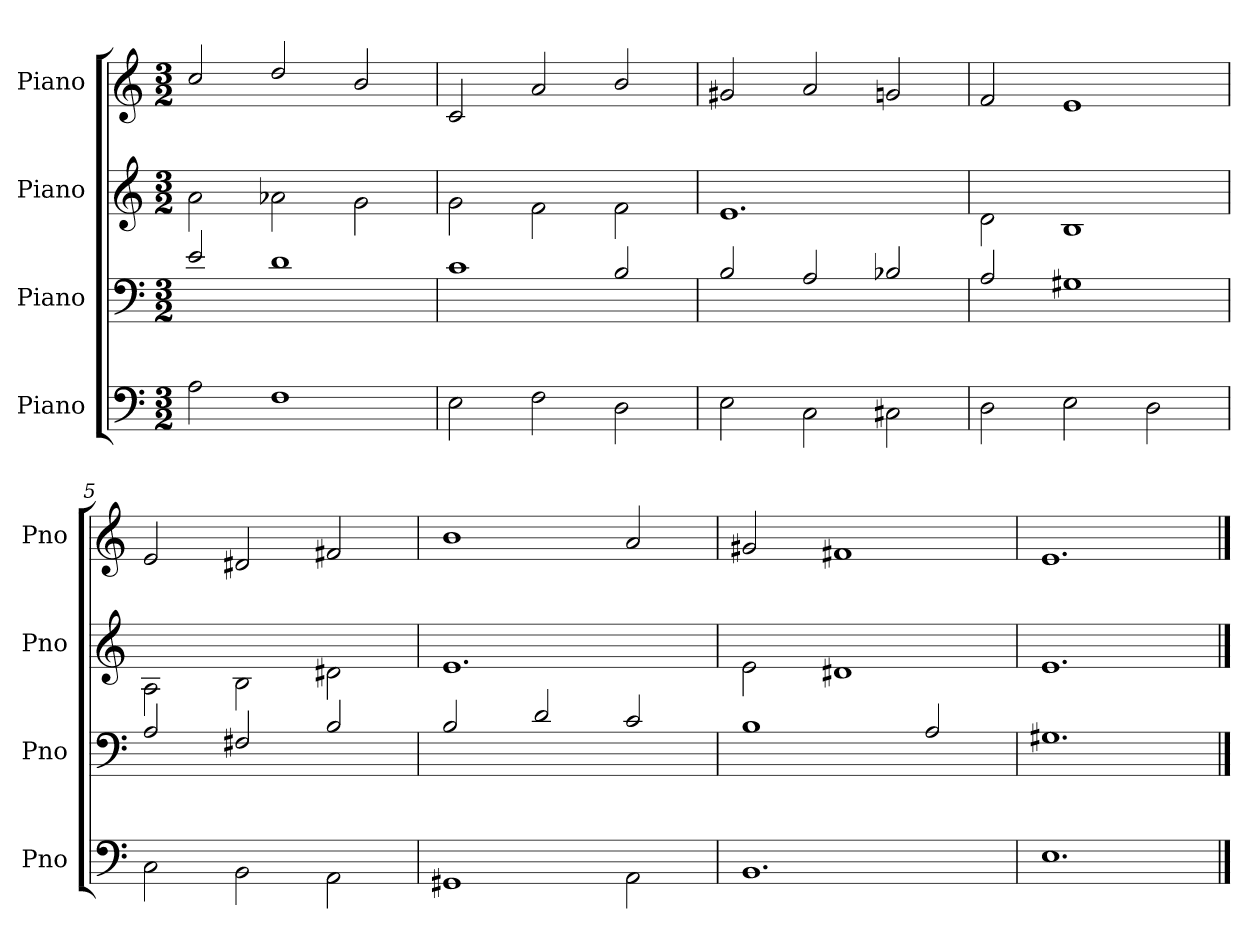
**kern	**kern	**kern	**kern
*part4	*part3	*part2	*part1
*staff4	*staff3	*staff2	*staff1
*I"Piano	*I"Piano	*I"Piano	*I"Piano
*I'Pno	*I'Pno	*I'Pno	*I'Pno
*clefF4	*clefF4	*clefG2	*clefG2
*k[]	*k[]	*k[]	*k[]
*M3/2	*M3/2	*M3/2	*M3/2
=1	=1	=1	=1
2A\	2e/	2a\	2cc/
1F	1d	2a-X\	2dd/
.	.	2g\	2b/
=2	=2	=2	=2
2E\	1c	2g\	2c/
2F\	.	2f\	2a/
2D\	2B/	2f\	2b/
=3	=3	=3	=3
2E\	2B/	1.e	2g#X/
2C\	2A/	.	2a/
2C#X\	2B-X/	.	2gn/
=4	=4	=4	=4
2D\	2A/	2d\	2f/
2E\	1G#X	1B	1e
2D\	.	.	.
=5	=5	=5	=5
2C\	2A/	2A\	2e/
2BB\	2F#X/	2B\	2d#X/
2AA\	2B/	2d#X\	2f#X/
=6	=6	=6	=6
1GG#X	2B/	1.e	1b
.	2d/	.	.
2AA\	2c/	.	2a/
=7	=7	=7	=7
1.BB	1B	2e\	2g#X/
.	.	1d#X	1f#X
.	2A/	.	.
=8	=8	=8	=8
1.E	1.G#X	1.e	1.e
==	==	==	==
*-	*-	*-	*-
